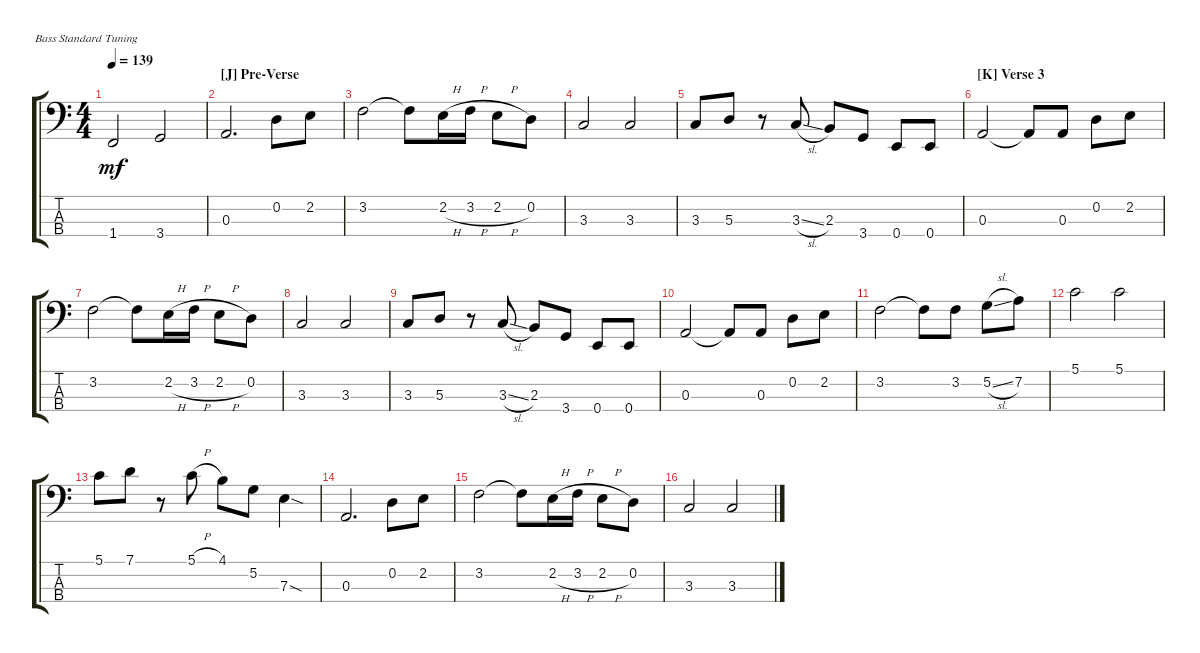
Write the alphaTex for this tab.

\defaultSystemsLayout 4
\bracketExtendMode groupsimilarinstruments
\singleTrackTrackNamePolicy hidden
\multiTrackTrackNamePolicy hidden
\firstSystemTrackNameOrientation horizontal
\otherSystemsTrackNameOrientation horizontal
\track ("Steve Harris" "E-Bass") {instrument electricbassfinger}
\staff {score tabs}
\tuning (G2 D2 A1 E1)
\ts (4 4)
\tempo 139
\clef f4
\scale
1.03909
\ks c
1.4.2{dy mf} 3.4.2 |
\section ("J" "Pre-Verse")
\scale
0.960908 0.3.2{d} 0.2.8 2.2.8 |
\scale
1.03909 3.2.2 3.2{t}.8 2.2{h}.16 3.2{h}.16 2.2{h}.8 0.2.8 |
\scale
0.960908 3.3.2 3.3.2 |
\scale
1.03909 3.3.8 5.3.8 r.8 3.3{sl}.8 2.3.8 3.4.8 0.4.8 0.4.8 |
\section ("K" "Verse 3")
\scale
0.960908 0.3.2 0.3{t}.8 0.3.8 0.2.8 2.2.8 |
\scale
1.03909 3.2.2 3.2{t}.8 2.2{h}.16 3.2{h}.16 2.2{h}.8 0.2.8 |
\scale
0.960908 3.3.2 3.3.2 |
\scale
1.03909 3.3.8 5.3.8 r.8 3.3{sl}.8 2.3.8 3.4.8 0.4.8 0.4.8 |
\scale
0.960908 0.3.2 0.3{t}.8 0.3.8 0.2.8 2.2.8 |
\scale
1.03909 3.2.2 3.2{t}.8 3.2.8 5.2{sl}.8 7.2.8 |
\scale
0.960908 5.1.2 5.1.2 |
\scale
1.03909 5.1.8 7.1.8 r.8 5.1{h}.8 4.1.8 5.2.8 7.3{sod}.4 |
\scale
0.960908 0.3.2{d} 0.2.8 2.2.8 |
\scale
1.03909 3.2.2 3.2{t}.8 2.2{h}.16 3.2{h}.16 2.2{h}.8 0.2.8 |
\scale
0.960908 3.3.2 3.3.2
